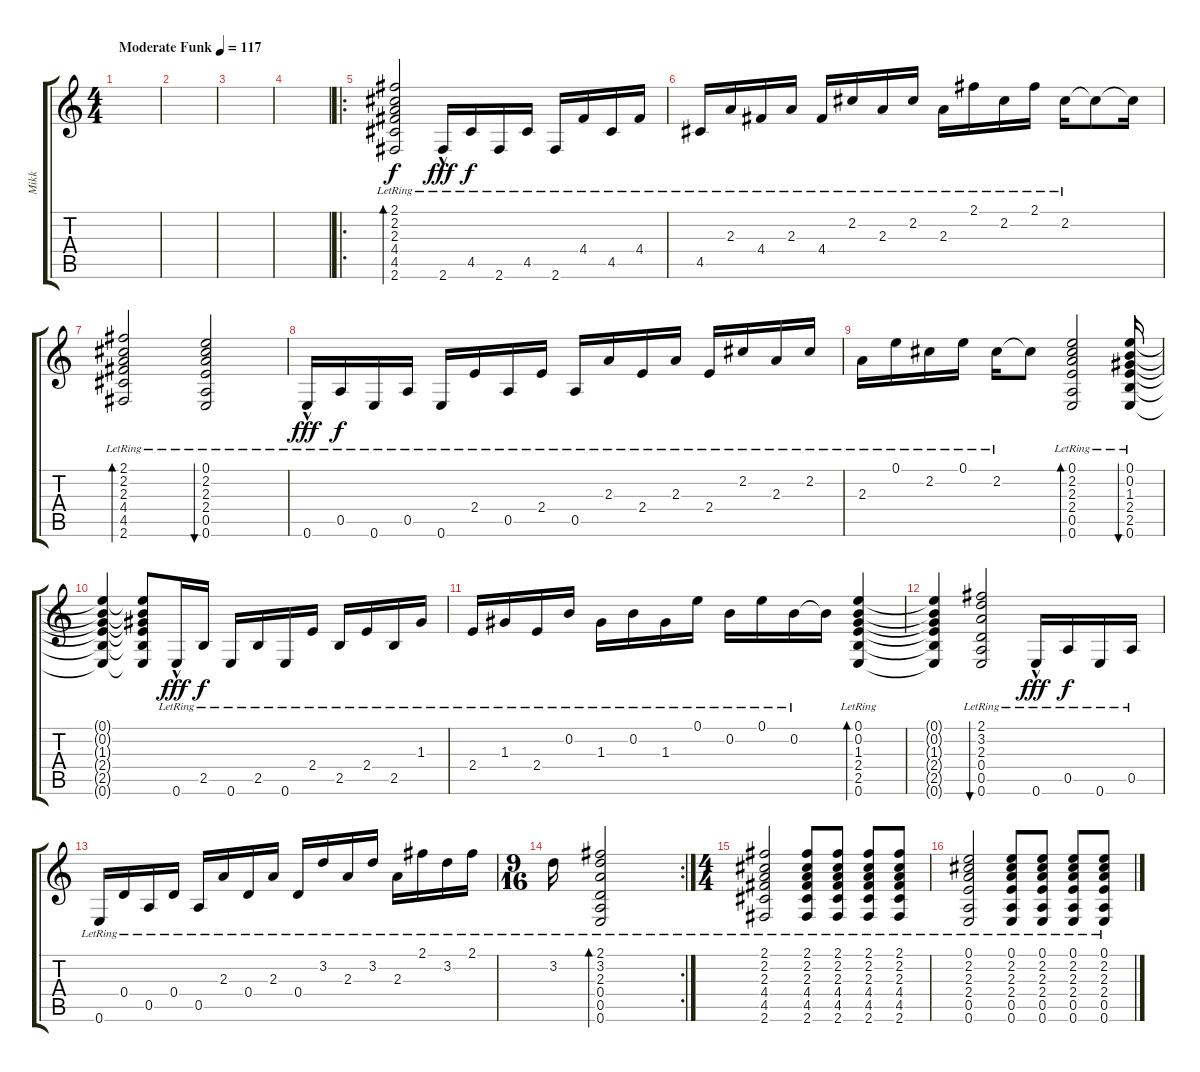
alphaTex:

\track ("Mikk" "Mikk") {instrument electricguitarjazz}
\staff {score tabs}
\tuning (E4 B3 G3 D3 A2 E2) {hide}
\ts (4 4)
\tempo (117 "Moderate Funk")
\clef g2
\ks c
|
|
|
|
\ro
(2.1{lr} 2.2{lr} 2.3{lr} 4.4{lr} 4.5{lr} 2.6{lr}).2{bd 480} 2.6{hac lr}.16{dy fff} 4.5{lr}.16{dy f} 2.6{lr}.16 4.5{lr}.16 2.6{lr}.16 4.4{lr}.16 4.5{lr}.16 4.4{lr}.16 |
4.5{lr}.16 2.3{lr}.16 4.4{lr}.16 2.3{lr}.16 4.4{lr}.16 2.2{lr}.16 2.3{lr}.16 2.2{lr}.16 2.3{lr}.16 2.1{lr}.16 2.2{lr}.16 2.1{lr}.16 2.2{lr}.16 2.2{t}.8 2.2{t}.16 |
(2.1{lr} 2.2{lr} 2.3{lr} 4.4{lr} 4.5{lr} 2.6{lr}).2{bd 480} (0.1{lr} 2.2{lr} 2.3{lr} 2.4{lr} 0.5{lr} 0.6{lr}).2{bu 480} |
0.6{hac lr}.16{dy fff} 0.5{lr}.16{dy f} 0.6{lr}.16 0.5{lr}.16 0.6{lr}.16 2.4{lr}.16 0.5{lr}.16 2.4{lr}.16 0.5{lr}.16 2.3{lr}.16 2.4{lr}.16 2.3{lr}.16 2.4{lr}.16 2.2{lr}.16 2.3{lr}.16 2.2{lr}.16 |
2.3{lr}.16 0.1{lr}.16 2.2{lr}.16 0.1{lr}.16 2.2{lr}.16 2.2{t}.8 (0.1{lr} 2.2{lr} 2.3{lr} 2.4{lr} 0.5{lr} 0.6{lr}).2{bd 480} (0.1{lr} 0.2{lr} 1.3{lr} 2.4{lr} 2.5{lr} 0.6{lr}).16{bu 480} |
(0.1{t} 0.2{t} 1.3{t} 2.4{t} 2.5{t} 0.6{t}).4 (0.1{t} 0.2{t} 1.3{t} 2.4{t} 2.5{t} 0.6{t}).8 0.6{hac lr}.16{dy fff} 2.5{lr}.16{dy f} 0.6{lr}.16 2.5{lr}.16 0.6{lr}.16 2.4{lr}.16 2.5{lr}.16 2.4{lr}.16 2.5{lr}.16 1.3{lr}.16 |
2.4{lr}.16 1.3{lr}.16 2.4{lr}.16 0.2{lr}.16 1.3{lr}.16 0.2{lr}.16 1.3{lr}.16 0.1{lr}.16 0.2{lr}.16 0.1{lr}.16 0.2{lr}.16 0.2{t}.16 (0.1{lr} 0.2{lr} 1.3{lr} 2.4{lr} 2.5{lr} 0.6{lr}).4{bd 480} |
(0.1{t} 0.2{t} 1.3{t} 2.4{t} 2.5{t} 0.6{t}).4 (2.1{lr} 3.2{lr} 2.3{lr} 0.4{lr} 0.5{lr} 0.6{lr}).2{bu 480} 0.6{hac lr}.16{dy fff} 0.5{lr}.16{dy f} 0.6{lr}.16 0.5{lr}.16 |
0.6{lr}.16 0.4{lr}.16 0.5{lr}.16 0.4{lr}.16 0.5{lr}.16 2.3{lr}.16 0.4{lr}.16 2.3{lr}.16 0.4{lr}.16 3.2{lr}.16 2.3{lr}.16 3.2{lr}.16 2.3{lr}.16 2.1{lr}.16 3.2{lr}.16 2.1{lr}.16 |
\rc 2
\ts (9 16)
3.2{lr}.16 (2.1{lr} 3.2{lr} 2.3{lr} 0.4{lr} 0.5{lr} 0.6{lr}).2{bd 60} |
\ts (4 4)
(2.1{lr} 2.2{lr} 2.3{lr} 4.4{lr} 4.5{lr} 2.6{lr}).2 (2.1{lr} 2.2{lr} 2.3{lr} 4.4{lr} 4.5{lr} 2.6{lr}).8 (2.1{lr} 2.2{lr} 2.3{lr} 4.4{lr} 4.5{lr} 2.6{lr}).8 (2.1{lr} 2.2{lr} 2.3{lr} 4.4{lr} 4.5{lr} 2.6{lr}).8 (2.1{lr} 2.2{lr} 2.3{lr} 4.4{lr} 4.5{lr} 2.6{lr}).8 |
(0.1{lr} 2.2{lr} 2.3{lr} 2.4{lr} 0.5{lr} 0.6{lr}).2 (0.1{lr} 2.2{lr} 2.3{lr} 2.4{lr} 0.5{lr} 0.6{lr}).8 (0.1{lr} 2.2{lr} 2.3{lr} 2.4{lr} 0.5{lr} 0.6{lr}).8 (0.1{lr} 2.2{lr} 2.3{lr} 2.4{lr} 0.5{lr} 0.6{lr}).8 (0.1{lr} 2.2{lr} 2.3{lr} 2.4{lr} 0.5{lr} 0.6{lr}).8
